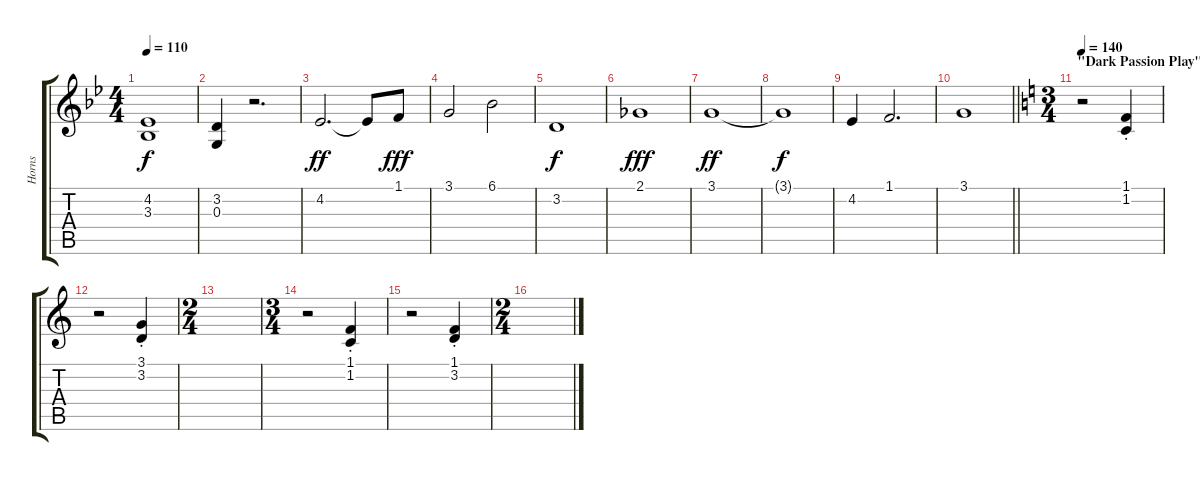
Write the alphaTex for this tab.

\track ("Horns" "Horns") {instrument frenchhorn}
\staff {score tabs}
\tuning (E4 B3 G3 D3 A2 E2) {hide}
\ts (4 4)
\tempo 110
\clef g2
\ks gminor
(4.2 3.3).1{dy f} |
(3.2 0.3).4 r.2{d} |
4.2.2{d dy ff volume 13} 4.2{t}.8 1.1.8{dy fff} |
3.1.2 6.1.2 |
3.2.1{dy f} |
2.1.1{dy fff} |
3.1.1{dy ff} |
3.1{t}.1{dy f} |
4.2.4 1.1.2{d} |
\barLineRight lightlight
3.1.1 |
\ts (3 4)
\section ("" "\"Dark Passion Play\"")
\tempo 140
\ks aminor
r.2 (1.1{st} 1.2{st}).4 |
r.2 (3.1{st} 3.2{st}).4 |
\ts (2 4)
|
\ts (3 4)
r.2 (1.1{st} 1.2{st}).4 |
r.2 (1.1{st} 3.2{st}).4 |
\ts (2 4)
